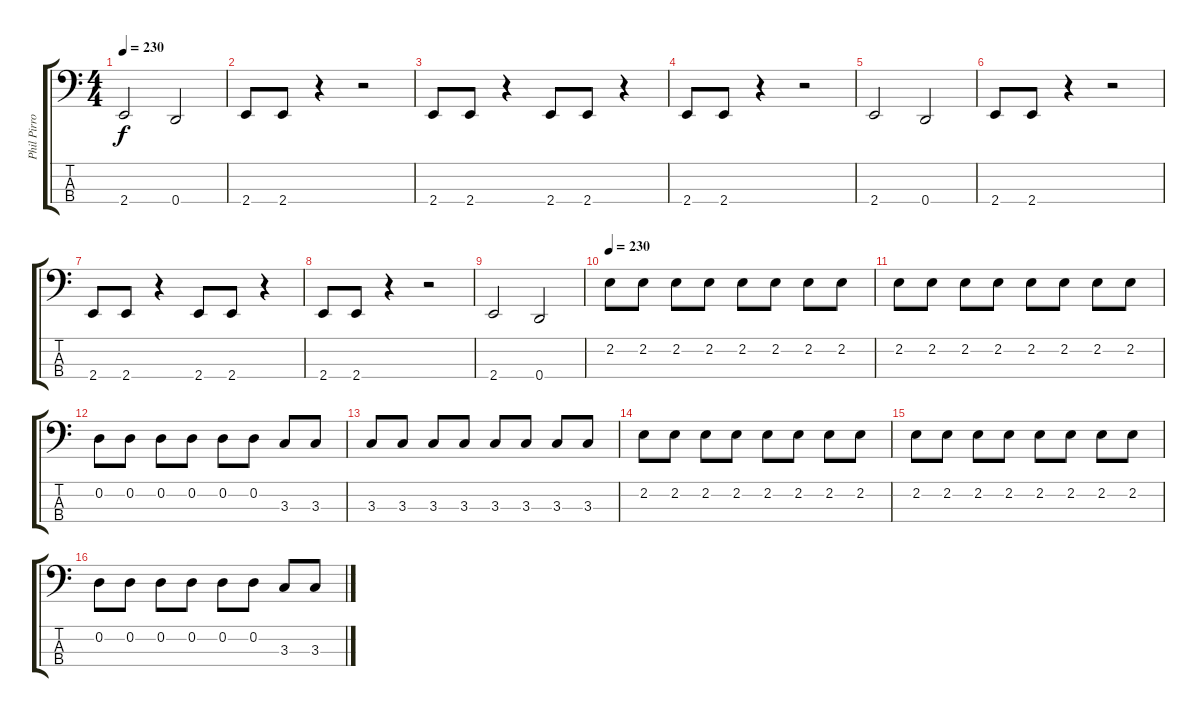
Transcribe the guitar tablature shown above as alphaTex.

\track ("Phil Pirrone" "Phil Pirro") {instrument electricbasspick}
\staff {score tabs}
\tuning (G2 D2 A1 D1) {hide}
\ts (4 4)
\tempo 230
\clef f4
\ks c
2.4.2{dy f} 0.4.2 |
2.4.8 2.4.8 r.4 r.2 |
2.4.8 2.4.8 r.4 2.4.8 2.4.8 r.4 |
2.4.8 2.4.8 r.4 r.2 |
2.4.2 0.4.2 |
2.4.8 2.4.8 r.4 r.2 |
2.4.8 2.4.8 r.4 2.4.8 2.4.8 r.4 |
2.4.8 2.4.8 r.4 r.2 |
2.4.2 0.4.2 |
\tempo 230
2.2.8 2.2.8 2.2.8 2.2.8 2.2.8 2.2.8 2.2.8 2.2.8 |
2.2.8 2.2.8 2.2.8 2.2.8 2.2.8 2.2.8 2.2.8 2.2.8 |
0.2.8 0.2.8 0.2.8 0.2.8 0.2.8 0.2.8 3.3.8 3.3.8 |
3.3.8 3.3.8 3.3.8 3.3.8 3.3.8 3.3.8 3.3.8 3.3.8 |
2.2.8 2.2.8 2.2.8 2.2.8 2.2.8 2.2.8 2.2.8 2.2.8 |
2.2.8 2.2.8 2.2.8 2.2.8 2.2.8 2.2.8 2.2.8 2.2.8 |
0.2.8 0.2.8 0.2.8 0.2.8 0.2.8 0.2.8 3.3.8 3.3.8
